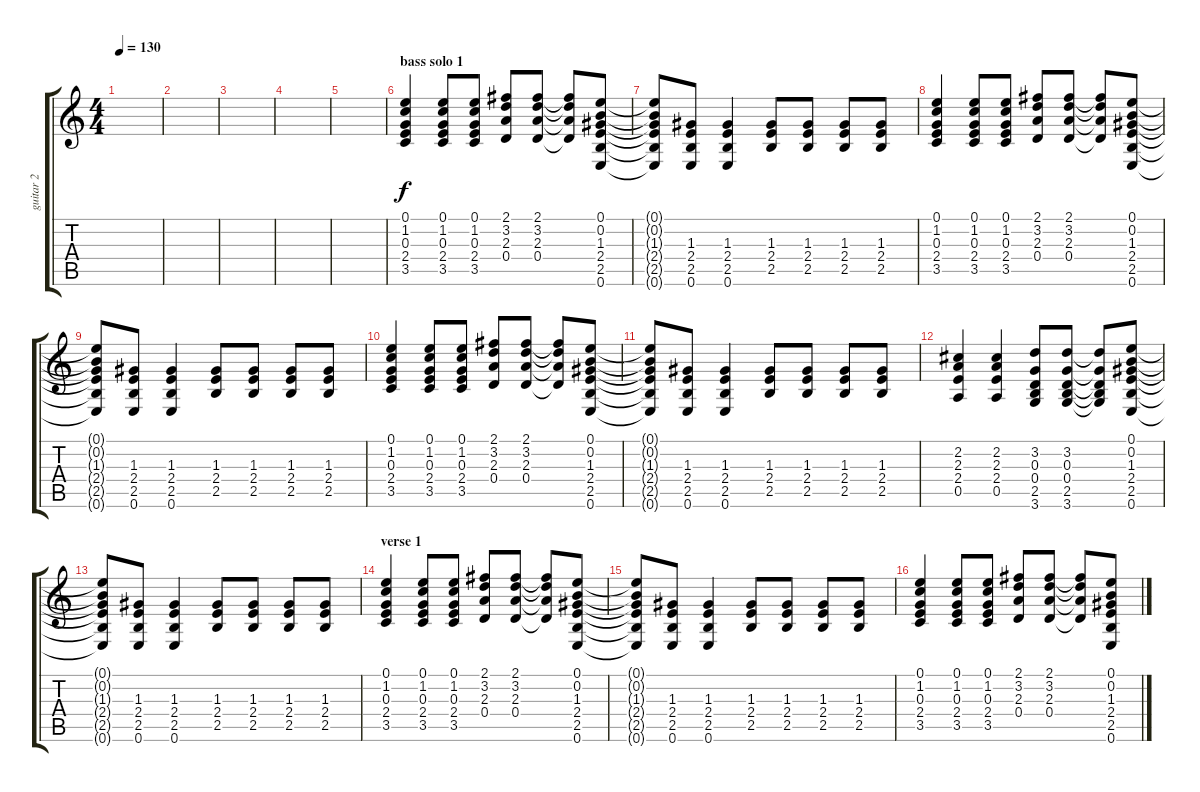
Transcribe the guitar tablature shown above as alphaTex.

\track ("guitar 2" "guitar 2") {instrument distortionguitar}
\staff {score tabs}
\tuning (E4 B3 G3 D3 A2 E2) {hide}
\ts (4 4)
\tempo 130
\clef g2
\ks c
|
|
|
|
|
\section ("" "bass solo 1")
(0.1 1.2 0.3 2.4 3.5).4 (0.1 1.2 0.3 2.4 3.5).8 (0.1 1.2 0.3 2.4 3.5).8 (2.1 3.2 2.3 0.4).8 (2.1 3.2 2.3 0.4).8 (2.1{t} 3.2{t} 2.3{t} 0.4{t}).8 (0.1 0.2 1.3 2.4 2.5 0.6).8 |
(0.1{t} 0.2{t} 1.3{t} 2.4{t} 2.5{t} 0.6{t}).8 (1.3 2.4 2.5 0.6).8 (1.3 2.4 2.5 0.6).4 (1.3 2.4 2.5).8 (1.3 2.4 2.5).8 (1.3 2.4 2.5).8 (1.3 2.4 2.5).8 |
(0.1 1.2 0.3 2.4 3.5).4 (0.1 1.2 0.3 2.4 3.5).8 (0.1 1.2 0.3 2.4 3.5).8 (2.1 3.2 2.3 0.4).8 (2.1 3.2 2.3 0.4).8 (2.1{t} 3.2{t} 2.3{t} 0.4{t}).8 (0.1 0.2 1.3 2.4 2.5 0.6).8 |
(0.1{t} 0.2{t} 1.3{t} 2.4{t} 2.5{t} 0.6{t}).8 (1.3 2.4 2.5 0.6).8 (1.3 2.4 2.5 0.6).4 (1.3 2.4 2.5).8 (1.3 2.4 2.5).8 (1.3 2.4 2.5).8 (1.3 2.4 2.5).8 |
(0.1 1.2 0.3 2.4 3.5).4 (0.1 1.2 0.3 2.4 3.5).8 (0.1 1.2 0.3 2.4 3.5).8 (2.1 3.2 2.3 0.4).8 (2.1 3.2 2.3 0.4).8 (2.1{t} 3.2{t} 2.3{t} 0.4{t}).8 (0.1 0.2 1.3 2.4 2.5 0.6).8 |
(0.1{t} 0.2{t} 1.3{t} 2.4{t} 2.5{t} 0.6{t}).8 (1.3 2.4 2.5 0.6).8 (1.3 2.4 2.5 0.6).4 (1.3 2.4 2.5).8 (1.3 2.4 2.5).8 (1.3 2.4 2.5).8 (1.3 2.4 2.5).8 |
(2.2 2.3 2.4 0.5).4 (2.2 2.3 2.4 0.5).4 (3.2 0.3 0.4 2.5 3.6).8 (3.2 0.3 0.4 2.5 3.6).8 (3.2{t} 0.3{t} 0.4{t} 2.5{t} 3.6{t}).8 (0.1 0.2 1.3 2.4 2.5 0.6).8 |
(0.1{t} 0.2{t} 1.3{t} 2.4{t} 2.5{t} 0.6{t}).8 (1.3 2.4 2.5 0.6).8 (1.3 2.4 2.5 0.6).4 (1.3 2.4 2.5).8 (1.3 2.4 2.5).8 (1.3 2.4 2.5).8 (1.3 2.4 2.5).8 |
\section ("" "verse 1")
(0.1 1.2 0.3 2.4 3.5).4{volume 7 instrument acousticguitarsteel} (0.1 1.2 0.3 2.4 3.5).8 (0.1 1.2 0.3 2.4 3.5).8 (2.1 3.2 2.3 0.4).8 (2.1 3.2 2.3 0.4).8 (2.1{t} 3.2{t} 2.3{t} 0.4{t}).8 (0.1 0.2 1.3 2.4 2.5 0.6).8 |
(0.1{t} 0.2{t} 1.3{t} 2.4{t} 2.5{t} 0.6{t}).8 (1.3 2.4 2.5 0.6).8 (1.3 2.4 2.5 0.6).4 (1.3 2.4 2.5).8 (1.3 2.4 2.5).8 (1.3 2.4 2.5).8 (1.3 2.4 2.5).8 |
(0.1 1.2 0.3 2.4 3.5).4 (0.1 1.2 0.3 2.4 3.5).8 (0.1 1.2 0.3 2.4 3.5).8 (2.1 3.2 2.3 0.4).8 (2.1 3.2 2.3 0.4).8 (2.1{t} 3.2{t} 2.3{t} 0.4{t}).8 (0.1 0.2 1.3 2.4 2.5 0.6).8
